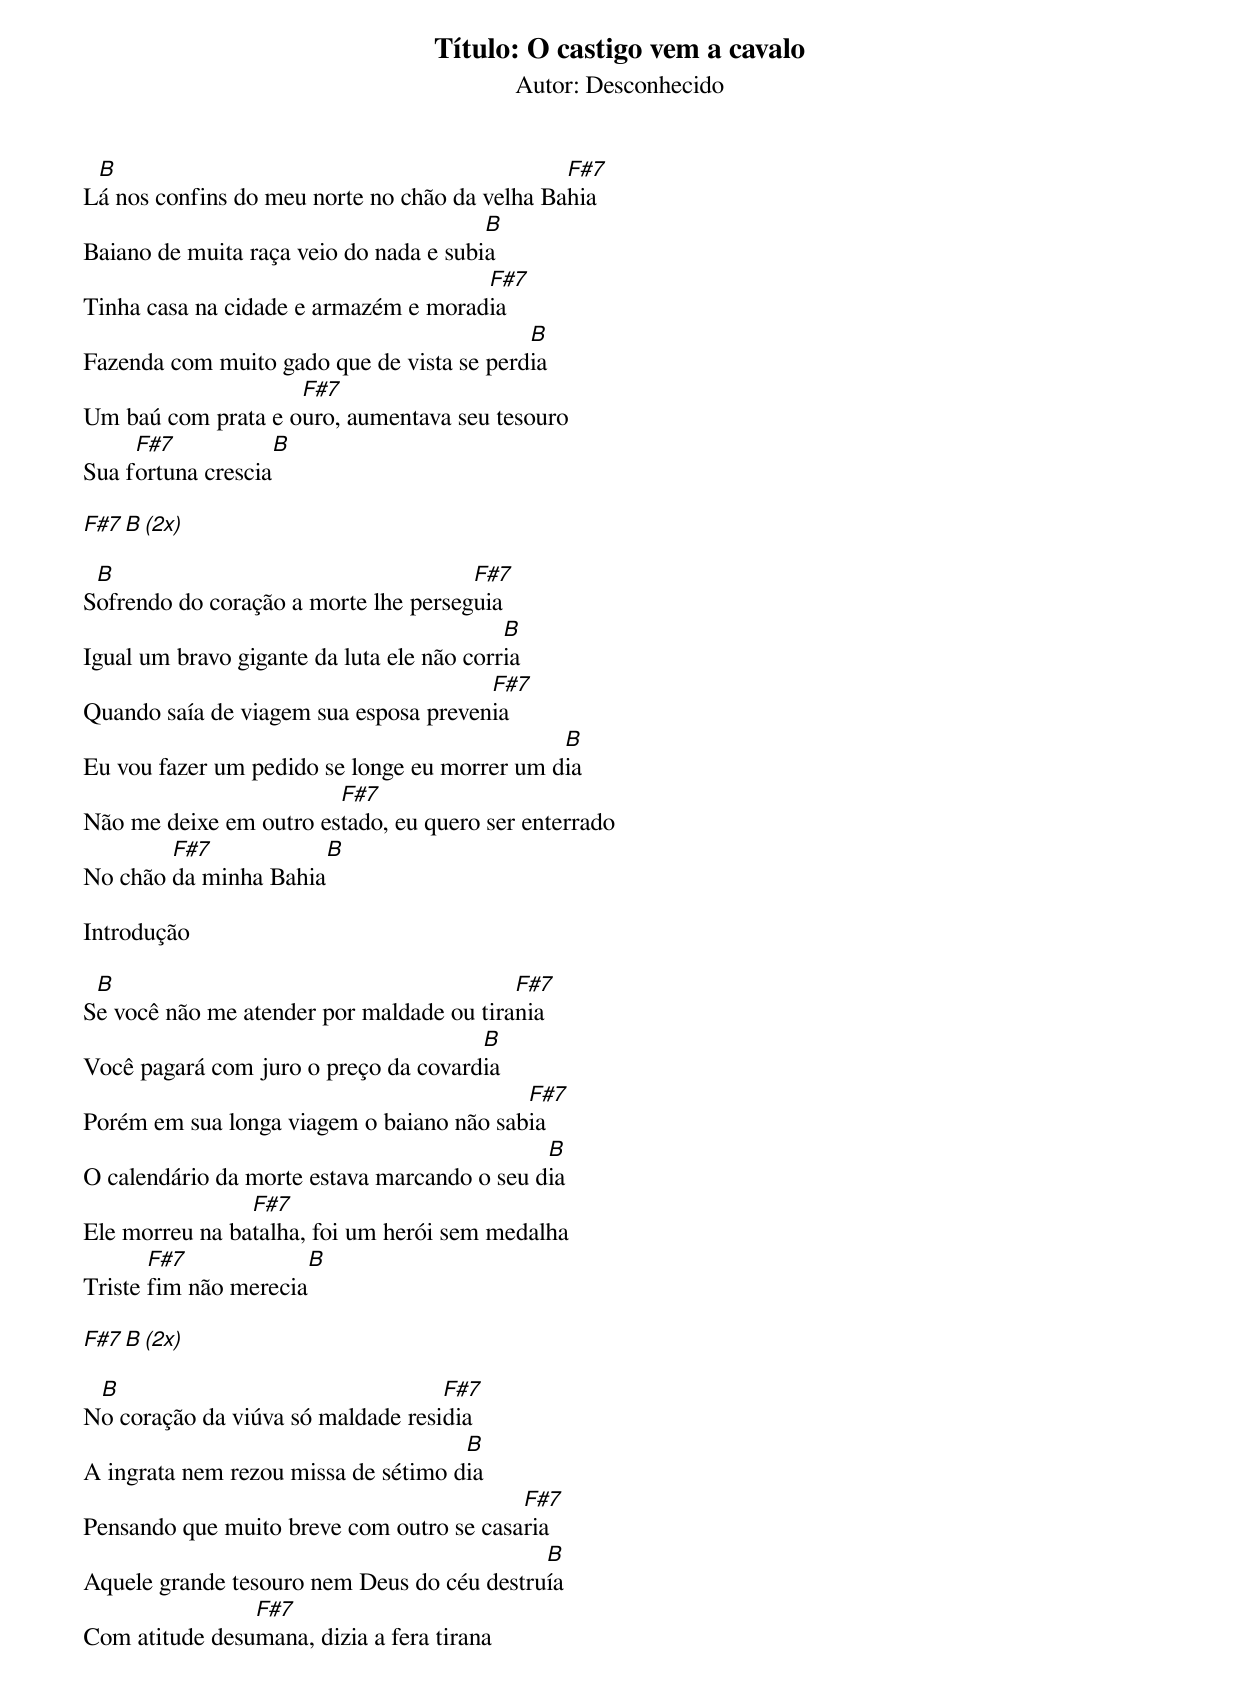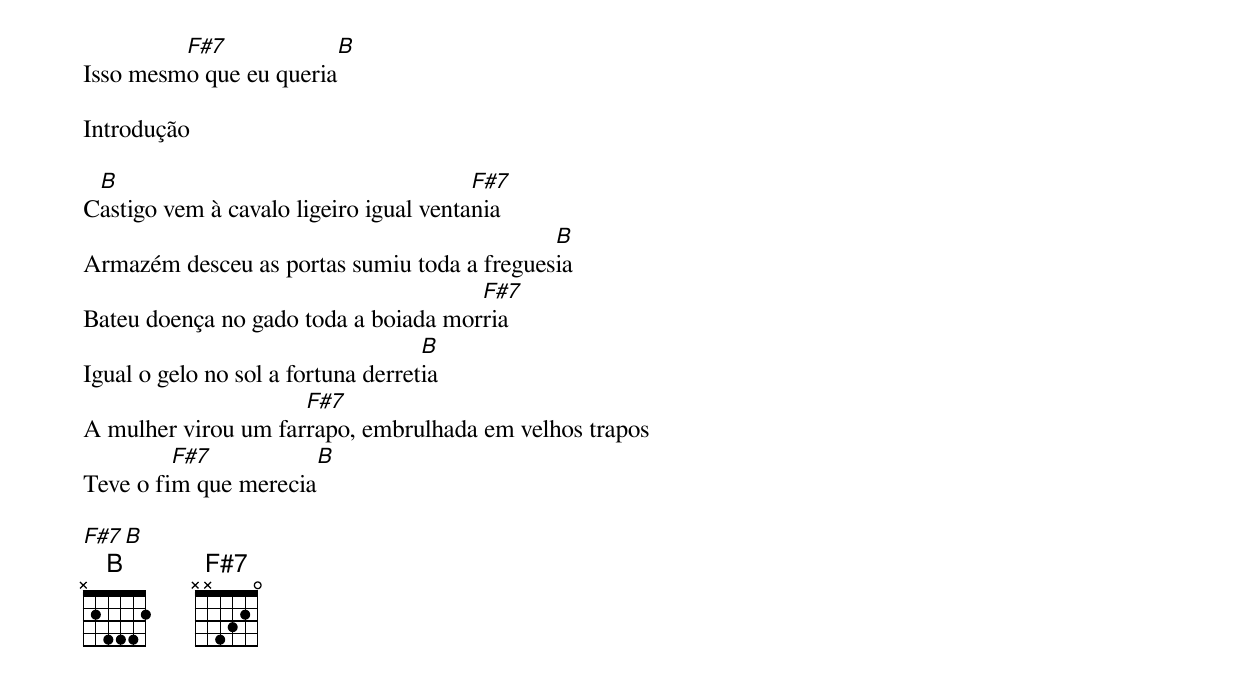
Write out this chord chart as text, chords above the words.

Título: O castigo vem a cavalo
Autor: Desconhecido

 B                                             F#7
Lá nos confins do meu norte no chão da velha Bahia
                                        B
Baiano de muita raça veio do nada e subia
                                      F#7
Tinha casa na cidade e armazém e moradia
                                           B
Fazenda com muito gado que de vista se perdia
                    F#7
Um baú com prata e ouro, aumentava seu tesouro
     F#7           B
Sua fortuna crescia

F#7  B (2x)

 B                                    F#7
Sofrendo do coração a morte lhe perseguia
                                           B
Igual um bravo gigante da luta ele não corria
                                       F#7
Quando saía de viagem sua esposa prevenia
                                              B
Eu vou fazer um pedido se longe eu morrer um dia
                        F#7
Não me deixe em outro estado, eu quero ser enterrado
        F#7           B
No chão da minha Bahia

Introdução

 B                                        F#7
Se você não me atender por maldade ou tirania
                                      B
Você pagará com juro o preço da covardia
                                          F#7
Porém em sua longa viagem o baiano não sabia
                                             B
O calendário da morte estava marcando o seu dia
                F#7
Ele morreu na batalha, foi um herói sem medalha
       F#7             B
Triste fim não merecia

F#7  B (2x)

 B                                 F#7
No coração da viúva só maldade residia
                                     B
A ingrata nem rezou missa de sétimo dia
                                          F#7
Pensando que muito breve com outro se casaria
                                            B
Aquele grande tesouro nem Deus do céu destruía
                F#7
Com atitude desumana, dizia a fera tirana
         F#7             B
Isso mesmo que eu queria

Introdução

 B                                      F#7
Castigo vem à cavalo ligeiro igual ventania
                                             B
Armazém desceu as portas sumiu toda a freguesia
                                      F#7
Bateu doença no gado toda a boiada morria
                                    B
Igual o gelo no sol a fortuna derretia
                     F#7
A mulher virou um farrapo, embrulhada em velhos trapos
         F#7          B
Teve o fim que merecia

F#7  B
